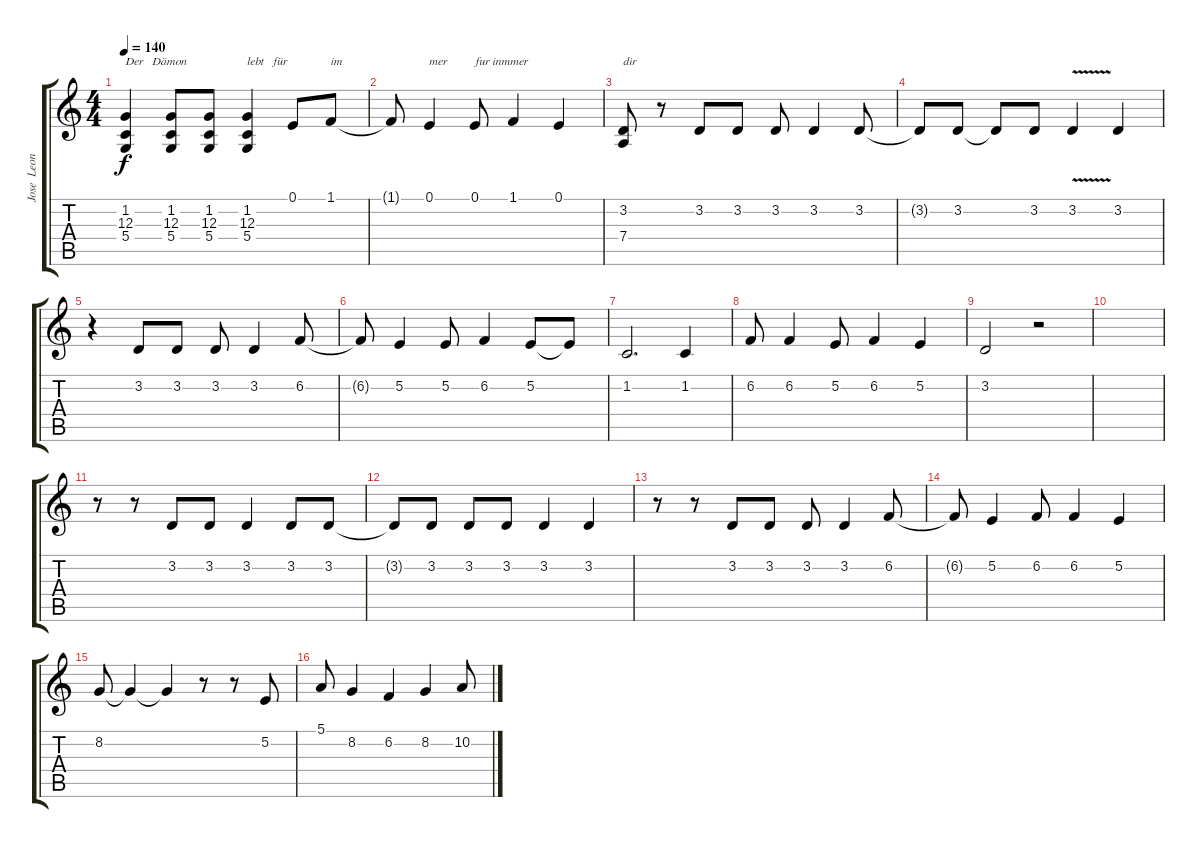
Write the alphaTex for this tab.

\track ("Jose  Leon y patricia" "Jose  Leon") {instrument lead6voice}
\staff {score tabs}
\tuning (E4 B3 G3 D3 A2 E2) {hide}
\ts (4 4)
\tempo 140
\clef g2
\ks c
(1.2 12.3 5.4).4{txt "Der   Dämon" dy f} (1.2 12.3 5.4).8 (1.2 12.3 5.4).8 (1.2 12.3 5.4).4{txt "lebt   für "} 0.1.8 1.1.8{txt "im"} |
1.1{t}.8 0.1.4{txt "mer"} 0.1.8{txt "fur inmmer"} 1.1.4 0.1.4 |
(3.2 7.4).8{txt "dir"} r.8 3.2.8 3.2.8 3.2.8 3.2.4 3.2.8 |
3.2{t}.8 3.2.8 3.2{t}.8 3.2.8 3.2{v}.4 3.2.4 |
r.4 3.2.8 3.2.8 3.2.8 3.2.4 6.2.8 |
6.2{t}.8 5.2.4 5.2.8 6.2.4 5.2.8 5.2{t}.8 |
1.2.2{d} 1.2.4 |
6.2.8 6.2.4 5.2.8 6.2.4 5.2.4 |
3.2.2 r.2 |
|
r.8 r.8 3.2.8 3.2.8 3.2.4 3.2.8 3.2.8 |
3.2{t}.8 3.2.8 3.2.8 3.2.8 3.2.4 3.2.4 |
r.8 r.8 3.2.8 3.2.8 3.2.8 3.2.4 6.2.8 |
6.2{t}.8 5.2.4 6.2.8 6.2.4 5.2.4 |
8.2.8 8.2{t}.4 8.2{t}.4 r.8 r.8 5.2.8 |
5.1.8 8.2.4 6.2.4 8.2.4 10.2.8
